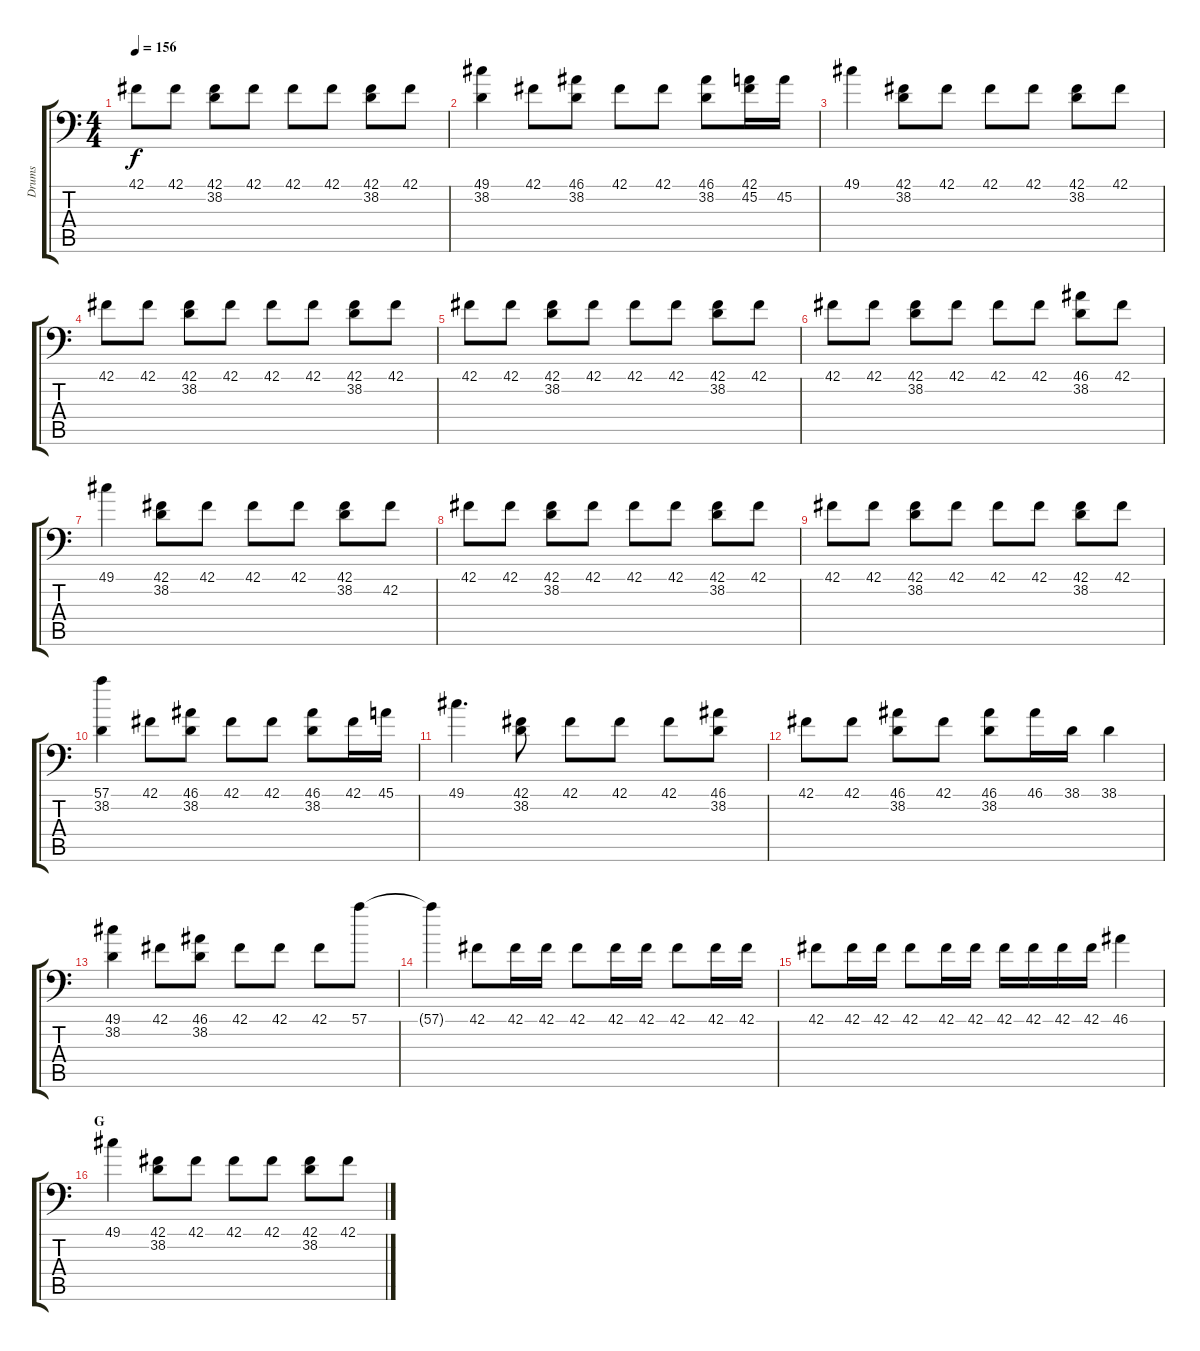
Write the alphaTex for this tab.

\track ("Drums" "Drums") {instrument acousticgrandpiano}
\staff {score tabs}
\tuning (C-1 C-1 C-1 C-1 C-1 C-1) {hide}
\ts (4 4)
\tempo 156
\clef f4
\ks c
42.1.8{dy f} 42.1.8 (42.1 38.2).8 42.1.8 42.1.8 42.1.8 (42.1 38.2).8 42.1.8 |
(49.1 38.2).4 42.1.8 (46.1 38.2).8 42.1.8 42.1.8 (46.1 38.2).8 (42.1 45.2).16 45.2.16 |
49.1.4 (42.1 38.2).8 42.1.8 42.1.8 42.1.8 (42.1 38.2).8 42.1.8 |
42.1.8 42.1.8 (42.1 38.2).8 42.1.8 42.1.8 42.1.8 (42.1 38.2).8 42.1.8 |
42.1.8 42.1.8 (42.1 38.2).8 42.1.8 42.1.8 42.1.8 (42.1 38.2).8 42.1.8 |
42.1.8 42.1.8 (42.1 38.2).8 42.1.8 42.1.8 42.1.8 (46.1 38.2).8 42.1.8 |
49.1.4 (42.1 38.2).8 42.1.8 42.1.8 42.1.8 (42.1 38.2).8 42.2.8 |
42.1.8 42.1.8 (42.1 38.2).8 42.1.8 42.1.8 42.1.8 (42.1 38.2).8 42.1.8 |
42.1.8 42.1.8 (42.1 38.2).8 42.1.8 42.1.8 42.1.8 (42.1 38.2).8 42.1.8 |
(57.1 38.2).4 42.1.8 (46.1 38.2).8 42.1.8 42.1.8 (46.1 38.2).8 42.1.16 45.1.16 |
49.1.4{d} (42.1 38.2).8 42.1.8 42.1.8 42.1.8 (46.1 38.2).8 |
42.1.8 42.1.8 (46.1 38.2).8 42.1.8 (46.1 38.2).8 46.1.16 38.1.16 38.1.4 |
(49.1 38.2).4 42.1.8 (46.1 38.2).8 42.1.8 42.1.8 42.1.8 57.1.8 |
57.1{t}.4 42.1.8 42.1.16 42.1.16 42.1.8 42.1.16 42.1.16 42.1.8 42.1.16 42.1.16 |
42.1.8 42.1.16 42.1.16 42.1.8 42.1.16 42.1.16 42.1.16 42.1.16 42.1.16 42.1.16 46.1.4 |
\section ("" "G")
49.1.4 (42.1 38.2).8 42.1.8 42.1.8 42.1.8 (42.1 38.2).8 42.1.8
